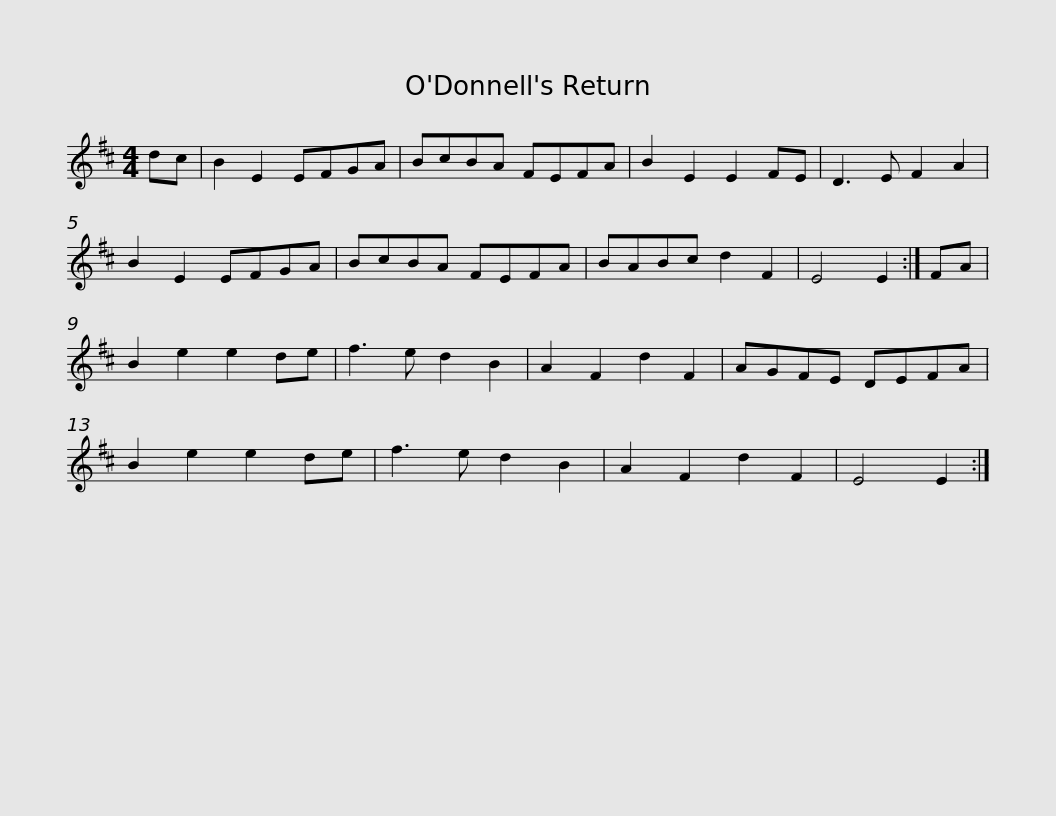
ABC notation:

X:1
L:1/8
M:4/4
I:linebreak $
K:D
V:1 treble
V:1
 dc | B2 E2 EFGA | BcBA FEFA | B2 E2 E2 FE | D3 E F2 A2 | %5
 B2 E2 EFGA | BcBA FEFA |$ BABc d2 F2 | E4 E2 :| FA | %10
 B2 e2 e2 de | f3 e d2 B2 | A2 F2 d2 F2 | AGFE DEFA | B2 e2 e2 de | %15
 f3 e d2 B2 |$ A2 F2 d2 F2 | E4 E2 :| %18
